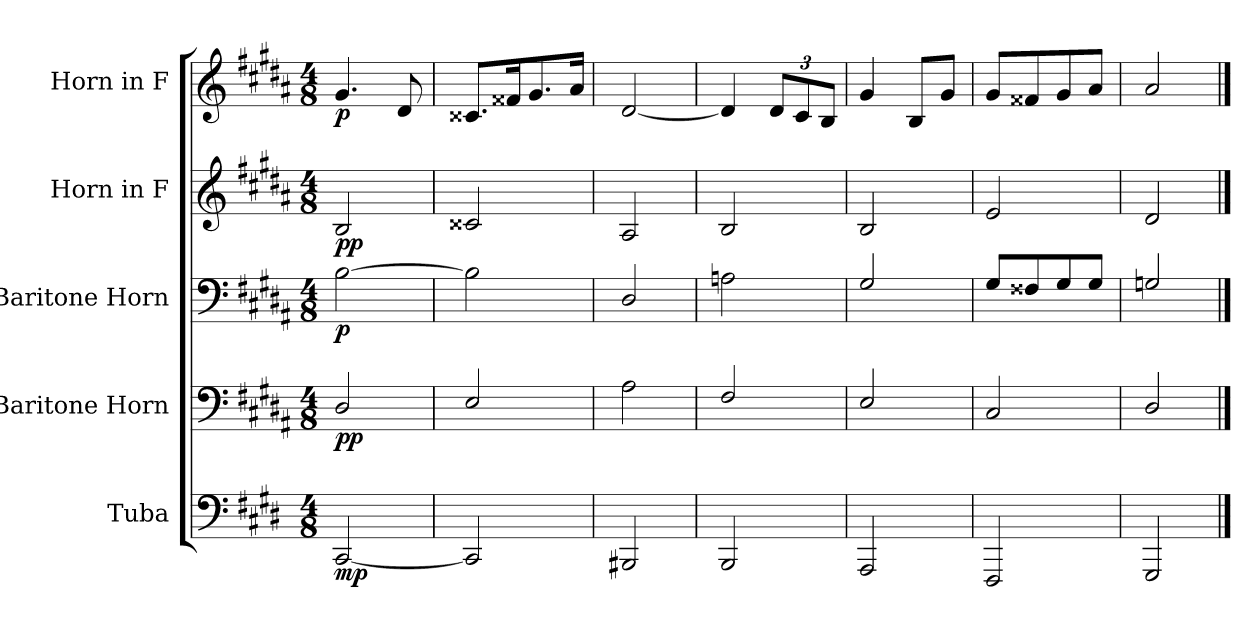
**kern	**dynam	**kern	**dynam	**kern	**dynam	**kern	**dynam	**kern	**dynam
*part5	*part5	*part4	*part4	*part3	*part3	*part2	*part2	*part1	*part1
*staff5	*staff5	*staff4	*staff4	*staff3	*staff3	*staff2	*staff2	*staff1	*staff1
*I"Tuba	*	*I"Baritone Horn	*	*I"Baritone Horn	*	*I"Horn in F	*	*I"Horn in F	*
*I'Tba.	*	*I'Bar. Hn.	*	*I'Bar. Hn.	*	*	*	*	*
*clefF4	*	*clefF4	*	*clefF4	*	*clefG2	*	*clefG2	*
*	*	*ITrd4c7	*	*ITrd4c7	*	*ITrd4c7	*	*ITrd4c7	*
*k[f#c#g#d#]	*	*k[f#c#g#d#]	*	*k[f#c#g#d#]	*	*k[f#c#g#d#]	*	*k[f#c#g#d#]	*
*M4/8	*	*M4/8	*	*M4/8	*	*M4/8	*	*M4/8	*
*MM33	*	*MM33	*	*MM33	*	*MM33	*	*MM33	*
=1	=1	=1	=1	=1	=1	=1	=1	=1	=1
!	!LO:DY:b	!	!LO:DY:b	!	!LO:DY:b	!	!LO:DY:b	!	!LO:DY:b
[2CC#/	mp	2GG#/	pp	[2E\	p	2E/	pp	4.c#/	p
.	.	.	.	.	.	.	.	8G#/	.
=2	=2	=2	=2	=2	=2	=2	=2	=2	=2
2CC#/]	.	2AA/	.	2E\]	.	2F##X/	.	8.F##X/L	.
.	.	.	.	.	.	.	.	16B#X/K	.
.	.	.	.	.	.	.	.	8.c#/	.
.	.	.	.	.	.	.	.	16d#/Jk	.
=3	=3	=3	=3	=3	=3	=3	=3	=3	=3
2BBB#X/	.	2D#\	.	2GG#/	.	2D#/	.	[2G#/	.
=4	=4	=4	=4	=4	=4	=4	=4	=4	=4
2BBB/	.	2BB/	.	2Dn\	.	2E/	.	4G#/]	.
*	*	*	*	*	*	*	*	*Xbrackettup	*
.	.	.	.	.	.	.	.	12G#/L	.
.	.	.	.	.	.	.	.	12F#/	.
.	.	.	.	.	.	.	.	12E/J	.
=5	=5	=5	=5	=5	=5	=5	=5	=5	=5
2AAA/	.	2AA/	.	2C#/	.	2E/	.	4c#/	.
.	.	.	.	.	.	.	.	8E/L	.
.	.	.	.	.	.	.	.	8c#/J	.
=6	=6	=6	=6	=6	=6	=6	=6	=6	=6
2FFF#/	.	2FF#/	.	8C#/L	.	2A/	.	8c#/L	.
.	.	.	.	8BB#X/	.	.	.	8B#X/	.
.	.	.	.	8C#/	.	.	.	8c#/	.
.	.	.	.	8C#/J	.	.	.	8d#/J	.
=7	=7	=7	=7	=7	=7	=7	=7	=7	=7
2GGG#/	.	2GG#/	.	2Cn/	.	2G#/	.	2d#/	.
==	==	==	==	==	==	==	==	==	==
*-	*-	*-	*-	*-	*-	*-	*-	*-	*-
